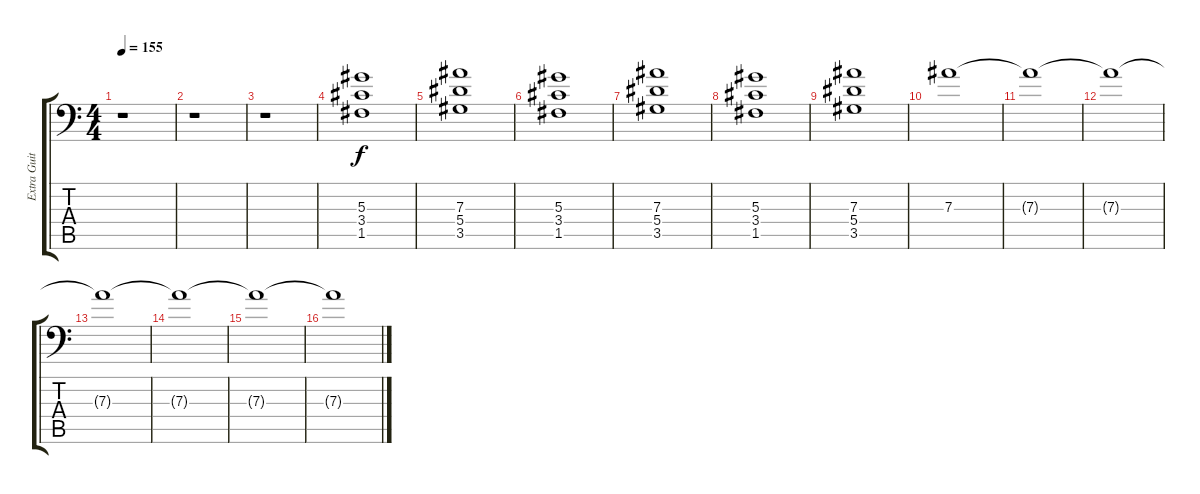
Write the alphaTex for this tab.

\track ("Extra Guitar" "Extra Guit") {instrument overdrivenguitar}
\staff {score tabs}
\tuning (C4 G3 Eb3 Bb2 F2 Bb1) {hide}
\ts (4 4)
\tempo 155
\clef f4
\ks c
r.1{dy f} |
r.1 |
r.1 |
(5.3 3.4 1.5).1 |
(7.3 5.4 3.5).1 |
(5.3 3.4 1.5).1 |
(7.3 5.4 3.5).1 |
(5.3 3.4 1.5).1 |
(7.3 5.4 3.5).1 |
7.3.1 |
7.3{t}.1 |
7.3{t}.1 |
7.3{t}.1 |
7.3{t}.1 |
7.3{t}.1 |
7.3{t}.1
